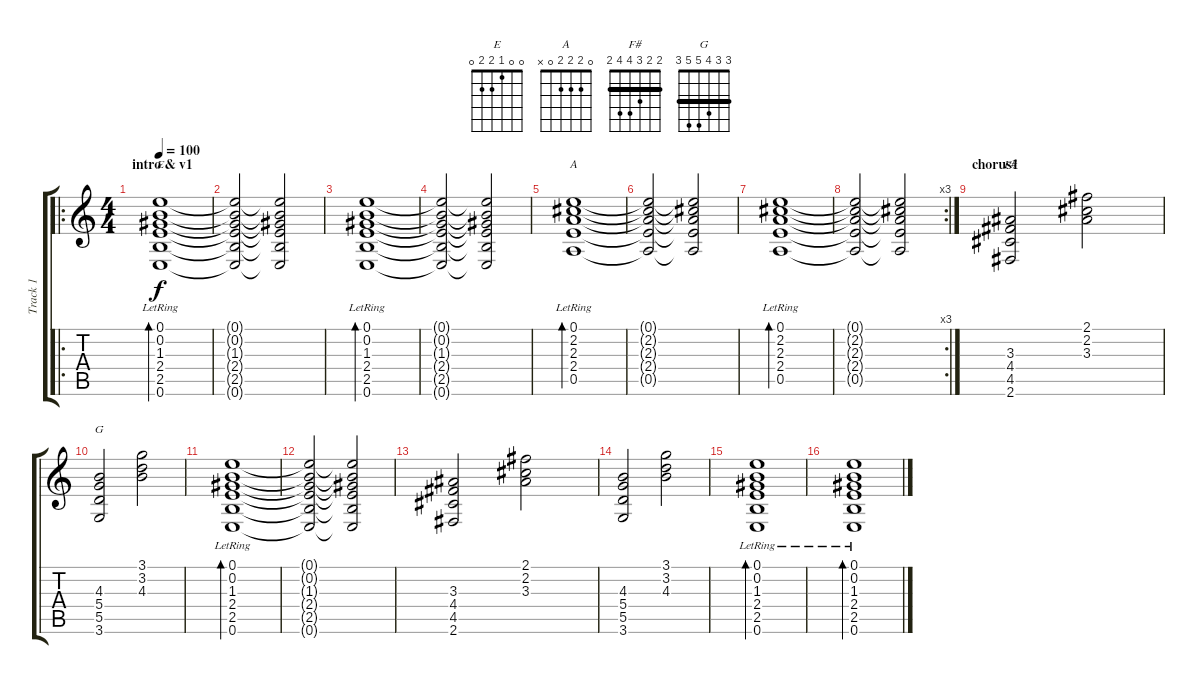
\track ("Track 1" "Track 1") {instrument distortionguitar}
\staff {score tabs}
\tuning (E4 B3 G3 D3 A2 E2) {hide}
\chord ("E" 0 0 1 2 2 0)
\chord ("A" 0 2 2 2 0 x)
\chord ("F#" 2 2 3 4 4 2) {barre 2}
\chord ("G" 3 3 4 5 5 3) {barre 3}
\ro
\ts (4 4)
\section ("" "intro & v1")
\tempo 100
\clef g2
\ks c
(0.1{lr} 0.2{lr} 1.3{lr} 2.4{lr} 2.5{lr} 0.6{lr}).1{bd 240 ch "E" dy f instrument distortionguitar} |
(0.1{t} 0.2{t} 1.3{t} 2.4{t} 2.5{t} 0.6{t}).2 (0.1{t} 0.2{t} 1.3{t} 2.4{t} 2.5{t} 0.6{t}).2 |
(0.1{lr} 0.2{lr} 1.3{lr} 2.4{lr} 2.5{lr} 0.6{lr}).1{bd 240} |
(0.1{t} 0.2{t} 1.3{t} 2.4{t} 2.5{t} 0.6{t}).2 (0.1{t} 0.2{t} 1.3{t} 2.4{t} 2.5{t} 0.6{t}).2 |
(0.1{lr} 2.2{lr} 2.3{lr} 2.4{lr} 0.5{lr}).1{bd 240 ch "A"} |
(0.1{t} 2.2{t} 2.3{t} 2.4{t} 0.5{t}).2 (0.1{t} 2.2{t} 2.3{t} 2.4{t} 0.5{t}).2 |
(0.1{lr} 2.2{lr} 2.3{lr} 2.4{lr} 0.5{lr}).1{bd 240} |
\rc 3
(0.1{t} 2.2{t} 2.3{t} 2.4{t} 0.5{t}).2 (0.1{t} 2.2{t} 2.3{t} 2.4{t} 0.5{t}).2 |
\section ("" "chorus1")
(3.3 4.4 4.5 2.6).2{ch "F#"} (2.1 2.2 3.3).2 |
(4.3 5.4 5.5 3.6).2{ch "G"} (3.1 3.2 4.3).2 |
(0.1{lr} 0.2{lr} 1.3{lr} 2.4{lr} 2.5{lr} 0.6{lr}).1{bd 480} |
(0.1{t} 0.2{t} 1.3{t} 2.4{t} 2.5{t} 0.6{t}).2 (0.1{t} 0.2{t} 1.3{t} 2.4{t} 2.5{t} 0.6{t}).2 |
(3.3 4.4 4.5 2.6).2 (2.1 2.2 3.3).2 |
(4.3 5.4 5.5 3.6).2 (3.1 3.2 4.3).2 |
(0.1{lr} 0.2{lr} 1.3{lr} 2.4{lr} 2.5{lr} 0.6{lr}).1{bd 480} |
(0.1{lr} 0.2{lr} 1.3{lr} 2.4{lr} 2.5{lr} 0.6{lr}).1{bd 480}
